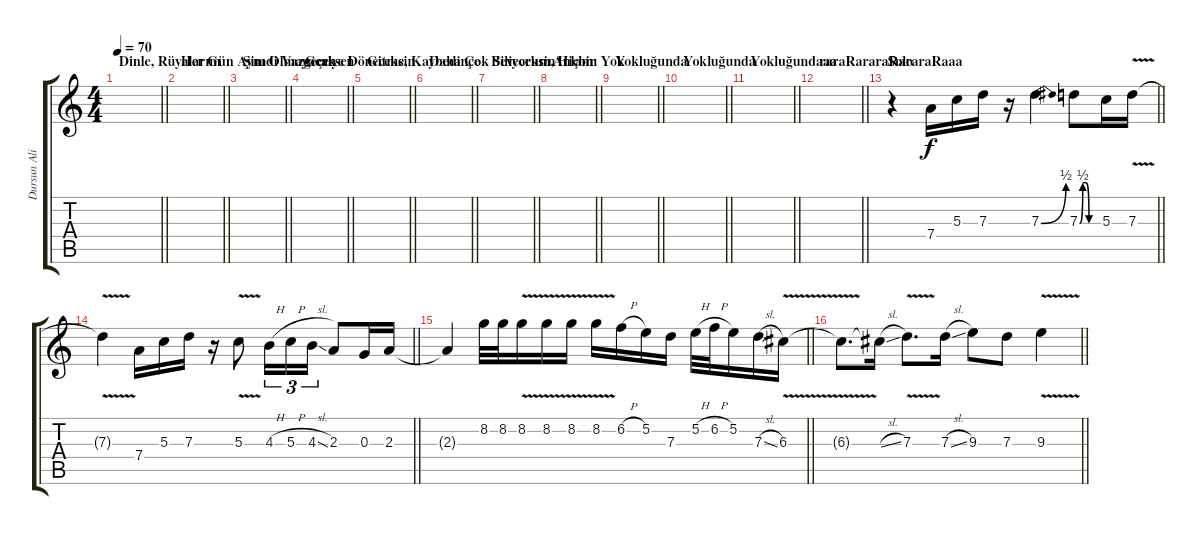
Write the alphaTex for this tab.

\track ("Dursun Ali Atay - Mecnun Ç. (Solo)" "Dursun Ali") {instrument distortionguitar}
\staff {score tabs}
\tuning (E4 B3 G3 D3 A2 E2) {hide}
\ts (4 4)
\section ("" "Dinle, Rüyalarım")
\tempo 70
\clef g2
\barLineRight lightlight
\ks c
|
\section ("" "Her Gün Aynı Olmayacak")
\barLineRight lightlight
|
\section ("" "Şimdi Vazgeçersen")
\barLineRight lightlight
|
\section ("" "Geriye Döneceksin")
\barLineRight lightlight
|
\section ("" "Gitme, Kaybedince")
\barLineRight lightlight
|
\section ("" "Daha Çok Seveceksin")
\barLineRight lightlight
|
\section ("" "Biliyorum, Hiçbir")
\barLineRight lightlight
|
\section ("" "Anlamı Yok")
\barLineRight lightlight
|
\section ("" "Yokluğunda")
\barLineRight lightlight
|
\section ("" "Yokluğunda")
\barLineRight lightlight
|
\section ("" "Yokluğundaaa")
\barLineRight lightlight
|
\section ("" "raraRararaRararaRaaa")
\barLineRight lightlight
|
\section ("" "Solo")
\barLineRight lightlight
r.4 7.4.16 5.3.16 7.3.16 r.16 7.3{be (bend 0 0 60 2)}.4 7.3{be (custom 0 0 10 2 20 2 30 0 60 0)}.8 5.3.16 7.3{v}.16 |
\barLineRight lightlight
7.3{t}.4 7.4.16 5.3.16 7.3.16 r.16 5.3{v}.8 4.3{h}.16{tu (3 2)} 5.3{h}.16{tu (3 2)} 4.3{sl}.16{tu (3 2)} 2.3.8 0.3.16 2.3.16 |
\barLineRight lightlight
2.3{t}.4 8.2.32 8.2.32 8.2{v}.16 8.2{v}.16 8.2{v}.16 8.2{v}.16 6.2{h}.16 5.2.16 7.3.16 5.2{h}.32 6.2{h}.32 5.2.16 7.3{sl}.16 6.3{v}.16 |
\barLineRight lightlight
6.3{t}.8{d} 6.3{sl t}.16 7.3{v}.8{d} 7.3{sl}.16 9.3.8 7.3.8 9.3{v}.4
